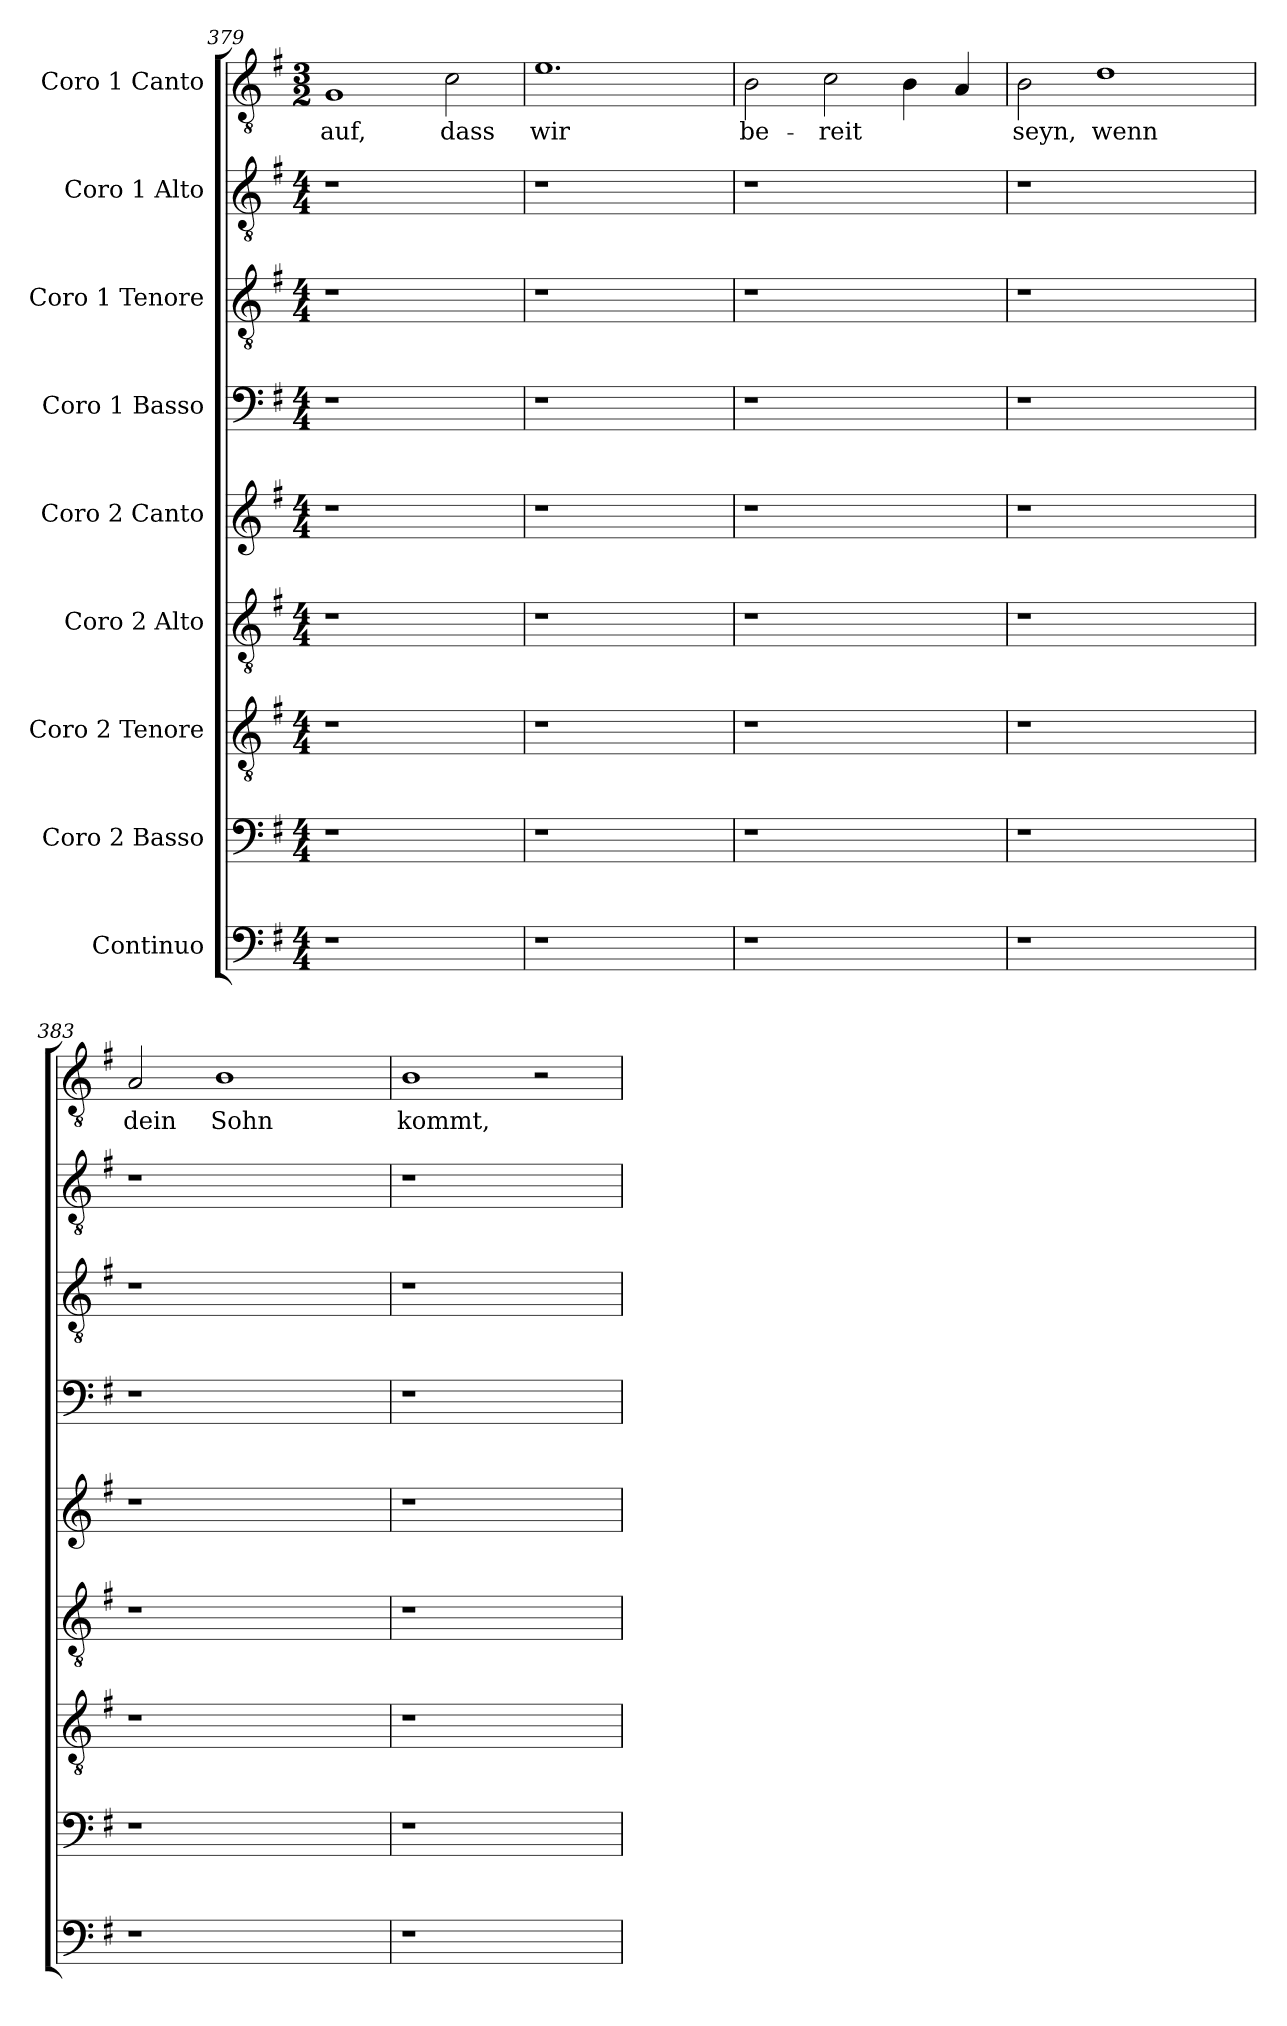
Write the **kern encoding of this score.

**kern	**kern	**kern	**kern	**kern	**kern	**kern	**kern	**kern	**text
*part9	*part8	*part7	*part6	*part5	*part4	*part3	*part2	*part1	*part1
*staff9	*staff8	*staff7	*staff6	*staff5	*staff4	*staff3	*staff2	*staff1	*staff1
*I"Continuo	*I"Coro 2  Basso	*I"Coro 2  Tenore	*I"Coro 2  Alto	*I"Coro 2  Canto	*I"Coro 1  Basso	*I"Coro 1  Tenore	*I"Coro 1  Alto	*I"Coro 1  Canto	*
*clefF4	*clefF4	*clefGv2	*clefGv2	*clefG2	*clefF4	*clefGv2	*clefGv2	*clefGv2	*
*k[f#]	*k[f#]	*k[f#]	*k[f#]	*k[f#]	*k[f#]	*k[f#]	*k[f#]	*k[f#]	*
*G:	*G:	*G:	*G:	*G:	*G:	*G:	*G:	*G:	*
*M4/4	*M4/4	*M4/4	*M4/4	*M4/4	*M4/4	*M4/4	*M4/4	*M3/2	*
=379	=379	=379	=379	=379	=379	=379	=379	=379	=379
!	!	!	!	!	!	!	!	!	!LO:LY:b:cj
1r	1r	1r	1r	1r	1r	1r	1r	1G	auf,
!	!	!	!	!	!	!	!	!	!LO:LY:b:cj
2ryy	2ryy	2ryy	2ryy	2ryy	2ryy	2ryy	2ryy	2c\	dass
=380	=380	=380	=380	=380	=380	=380	=380	=380	=380
!	!	!	!	!	!	!	!	!	!LO:LY:b:cj
1r	1r	1r	1r	1r	1r	1r	1r	1.e	wir
2ryy	2ryy	2ryy	2ryy	2ryy	2ryy	2ryy	2ryy	.	.
=381	=381	=381	=381	=381	=381	=381	=381	=381	=381
!	!	!	!	!	!	!	!	!	!LO:LY:b:cj
1r	1r	1r	1r	1r	1r	1r	1r	2B\	be-
!	!	!	!	!	!	!	!	!	!LO:LY:b:cj
.	.	.	.	.	.	.	.	2c\	-reit
2ryy	2ryy	2ryy	2ryy	2ryy	2ryy	2ryy	2ryy	4B\	.
.	.	.	.	.	.	.	.	4A/	.
=382	=382	=382	=382	=382	=382	=382	=382	=382	=382
!	!	!	!	!	!	!	!	!	!LO:LY:b:cj
1r	1r	1r	1r	1r	1r	1r	1r	2B\	seyn,
!	!	!	!	!	!	!	!	!	!LO:LY:b:cj
.	.	.	.	.	.	.	.	1d	wenn
2ryy	2ryy	2ryy	2ryy	2ryy	2ryy	2ryy	2ryy	.	.
!!LO:LB:g=z
=383	=383	=383	=383	=383	=383	=383	=383	=383	=383
!	!	!	!	!	!	!	!	!	!LO:LY:b:cj
1r	1r	1r	1r	1r	1r	1r	1r	2A/	dein
!	!	!	!	!	!	!	!	!	!LO:LY:b:cj
.	.	.	.	.	.	.	.	1B	Sohn
2ryy	2ryy	2ryy	2ryy	2ryy	2ryy	2ryy	2ryy	.	.
=384	=384	=384	=384	=384	=384	=384	=384	=384	=384
!	!	!	!	!	!	!	!	!	!LO:LY:b:cj
1r	1r	1r	1r	1r	1r	1r	1r	1B	kommt,
2ryy	2ryy	2ryy	2ryy	2ryy	2ryy	2ryy	2ryy	2r	.
=	=	=	=	=	=	=	=	=	=
*-	*-	*-	*-	*-	*-	*-	*-	*-	*-
